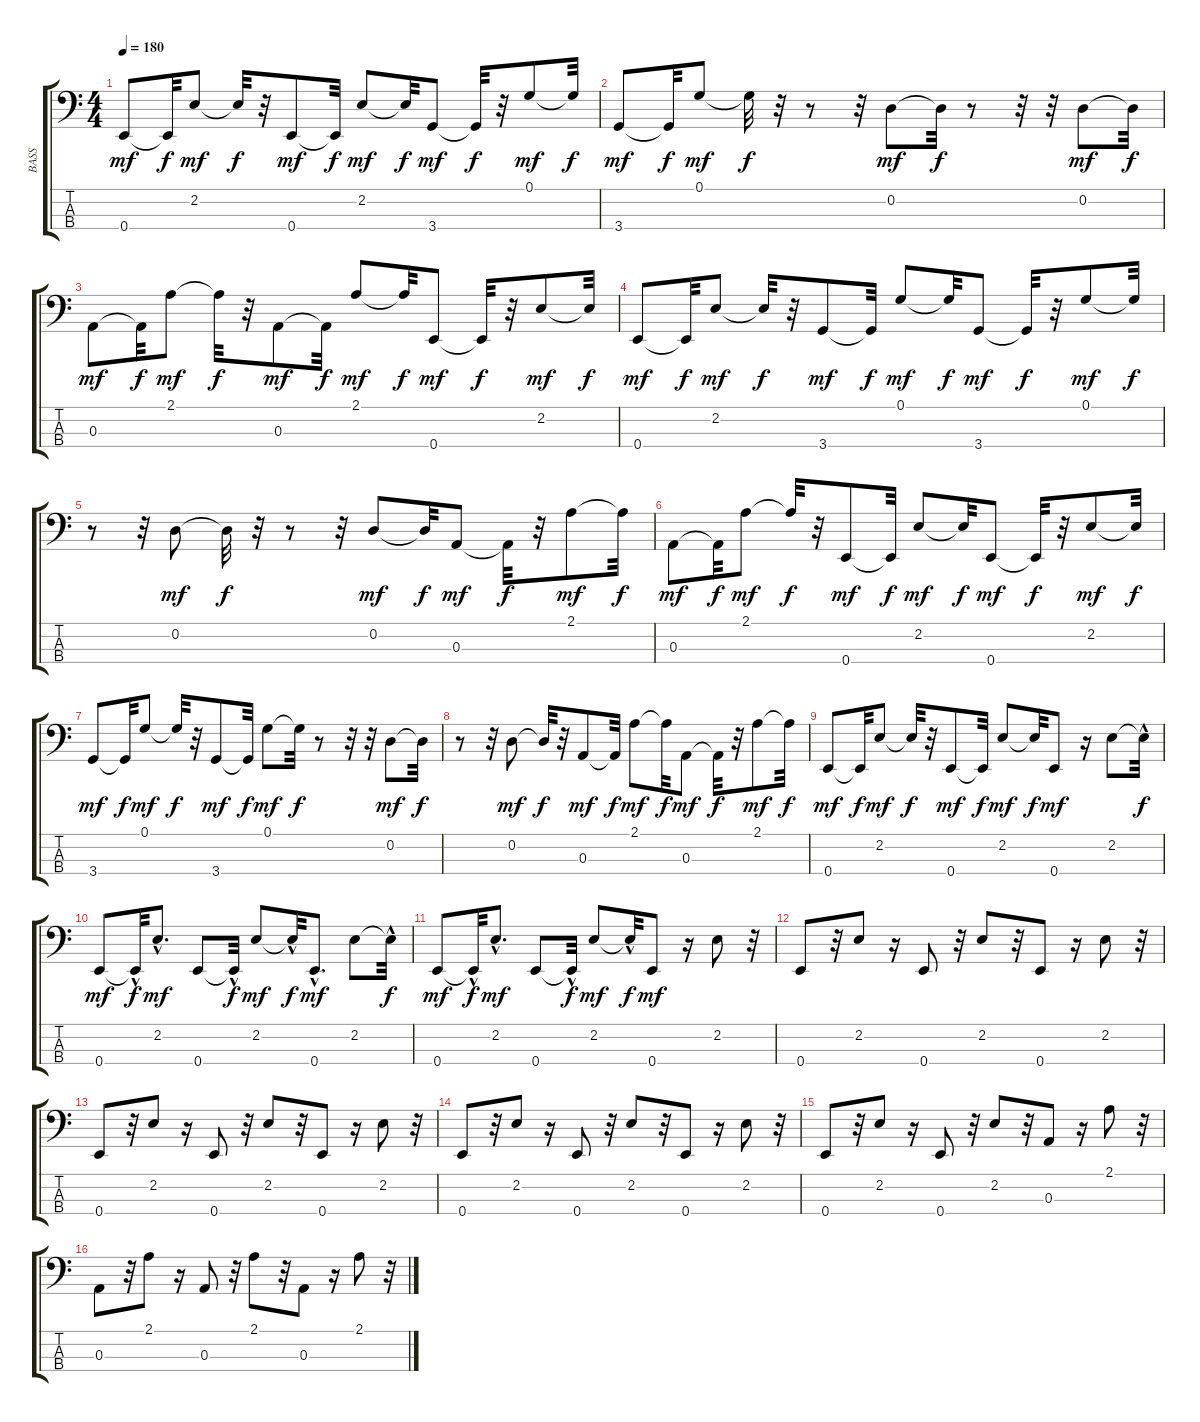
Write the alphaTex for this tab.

\track ("BASS" "BASS") {instrument electricguitarmuted}
\staff {score tabs}
\tuning (G2 D2 A1 E1) {hide}
\ts (4 4)
\tempo 180
\clef f4
\ks c
0.4.8{dy mf} 0.4{t}.32{dy f} 2.2.8{dy mf} 2.2{t}.32{dy f} r.32 0.4.8{dy mf} 0.4{t}.32{dy f} 2.2.8{dy mf} 2.2{t}.32{dy f} 3.4.8{dy mf} 3.4{t}.32{dy f} r.32 0.1.8{dy mf} 0.1{t}.32{dy f} |
3.4.8{dy mf} 3.4{t}.32{dy f} 0.1.8{dy mf} 0.1{t}.32{dy f} r.32 r.8 r.32 0.2.8{dy mf} 0.2{t}.32{dy f} r.8 r.32 r.32 0.2.8{dy mf} 0.2{t}.32{dy f} |
0.3.8{dy mf} 0.3{t}.32{dy f} 2.1.8{dy mf} 2.1{t}.32{dy f} r.32 0.3.8{dy mf} 0.3{t}.32{dy f} 2.1.8{dy mf} 2.1{t}.32{dy f} 0.4.8{dy mf} 0.4{t}.32{dy f} r.32 2.2.8{dy mf} 2.2{t}.32{dy f} |
0.4.8{dy mf} 0.4{t}.32{dy f} 2.2.8{dy mf} 2.2{t}.32{dy f} r.32 3.4.8{dy mf} 3.4{t}.32{dy f} 0.1.8{dy mf} 0.1{t}.32{dy f} 3.4.8{dy mf} 3.4{t}.32{dy f} r.32 0.1.8{dy mf} 0.1{t}.32{dy f} |
r.8 r.32 0.2.8{dy mf} 0.2{t}.32{dy f} r.32 r.8 r.32 0.2.8{dy mf} 0.2{t}.32{dy f} 0.3.8{dy mf} 0.3{t}.32{dy f} r.32 2.1.8{dy mf} 2.1{t}.32{dy f} |
0.3.8{dy mf} 0.3{t}.32{dy f} 2.1.8{dy mf} 2.1{t}.32{dy f} r.32 0.4.8{dy mf} 0.4{t}.32{dy f} 2.2.8{dy mf} 2.2{t}.32{dy f} 0.4.8{dy mf} 0.4{t}.32{dy f} r.32 2.2.8{dy mf} 2.2{t}.32{dy f} |
3.4.8{dy mf} 3.4{t}.32{dy f} 0.1.8{dy mf} 0.1{t}.32{dy f} r.32 3.4.8{dy mf} 3.4{t}.32{dy f} 0.1.8{dy mf} 0.1{t}.32{dy f} r.8 r.32 r.32 0.2.8{dy mf} 0.2{t}.32{dy f} |
r.8 r.32 0.2.8{dy mf} 0.2{t}.32{dy f} r.32 0.3.8{dy mf} 0.3{t}.32{dy f} 2.1.8{dy mf} 2.1{t}.32{dy f} 0.3.8{dy mf} 0.3{t}.32{dy f} r.32 2.1.8{dy mf} 2.1{t}.32{dy f} |
0.4.8{dy mf} 0.4{t}.32{dy f} 2.2.8{dy mf} 2.2{t}.32{dy f} r.32 0.4.8{dy mf} 0.4{t}.32{dy f} 2.2.8{dy mf} 2.2{t}.32{dy f} 0.4.8{dy mf} r.16 2.2.8 2.2{hac t}.32{dy f} |
0.4.8{dy mf} 0.4{hac t}.32{dy f} 2.2{hac}.8{d dy mf} 0.4.8 0.4{hac t}.32{dy f} 2.2.8{dy mf} 2.2{hac t}.32{dy f} 0.4{hac}.8{d dy mf} 2.2.8 2.2{hac t}.32{dy f} |
0.4.8{dy mf} 0.4{hac t}.32{dy f} 2.2{hac}.8{d dy mf} 0.4.8 0.4{hac t}.32{dy f} 2.2.8{dy mf} 2.2{hac t}.32{dy f} 0.4.8{dy mf} r.16 2.2.8 r.32 |
0.4.8 r.32 2.2.8 r.16 0.4.8 r.32 2.2.8 r.32 0.4.8 r.16 2.2.8 r.32 |
0.4.8 r.32 2.2.8 r.16 0.4.8 r.32 2.2.8 r.32 0.4.8 r.16 2.2.8 r.32 |
0.4.8 r.32 2.2.8 r.16 0.4.8 r.32 2.2.8 r.32 0.4.8 r.16 2.2.8 r.32 |
0.4.8 r.32 2.2.8 r.16 0.4.8 r.32 2.2.8 r.32 0.3.8 r.16 2.1.8 r.32 |
0.3.8 r.32 2.1.8 r.16 0.3.8 r.32 2.1.8 r.32 0.3.8 r.16 2.1.8 r.32
